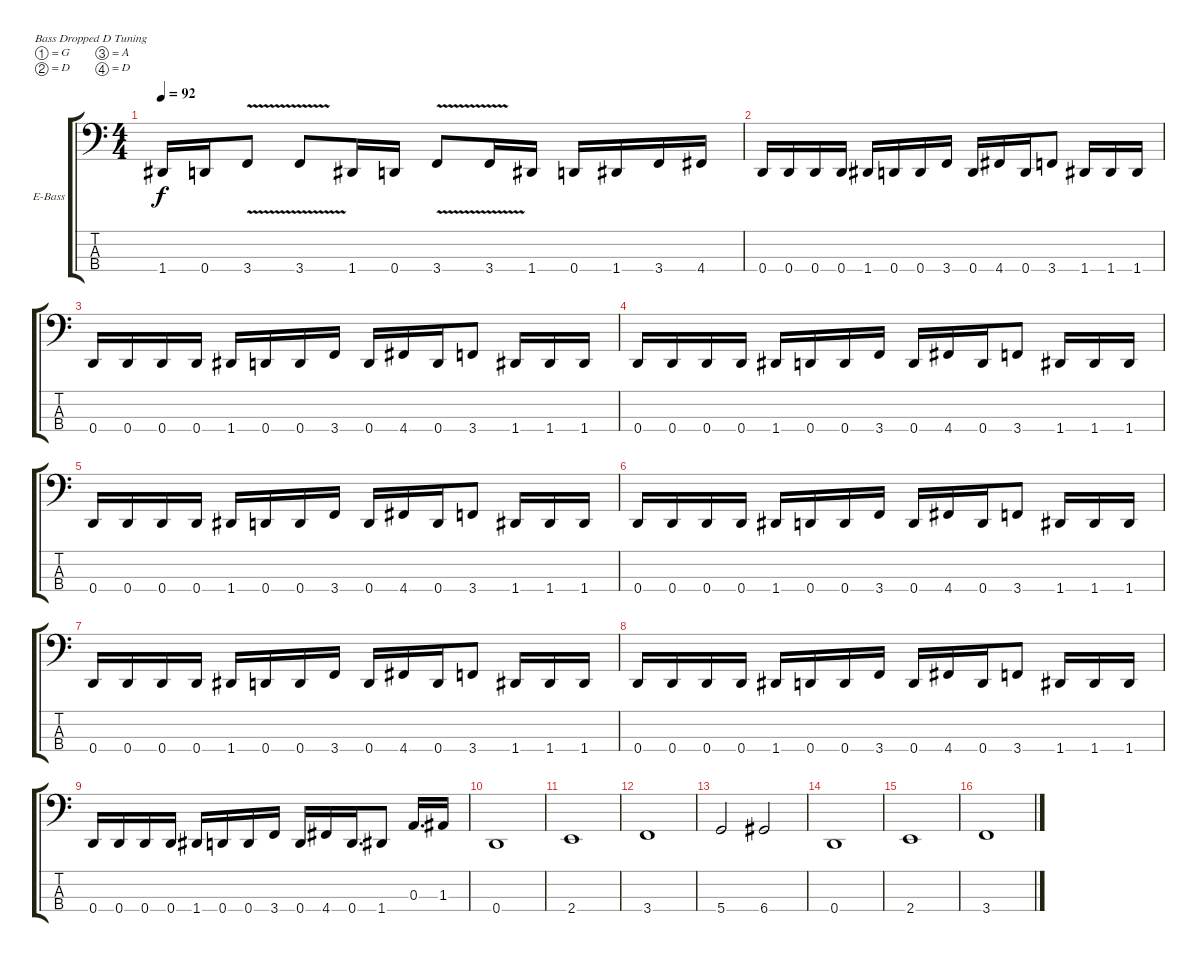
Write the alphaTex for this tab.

\bracketExtendMode groupsimilarinstruments
\firstSystemTrackNameOrientation horizontal
\otherSystemsTrackNameOrientation horizontal
\track ("John Campbell" "E-Bass") {instrument electricbasspick}
\staff {score tabs}
\tuning (G2 D2 A1 D1)
\ts (4 4)
\tempo 92
\clef f4
\ks c
1.4.16{dy f} 0.4.16 3.4{v}.8 3.4{v}.8 1.4.16 0.4.16 3.4{v}.8 3.4{v}.16 1.4.16 0.4.16 1.4.16 3.4.16 4.4.16 |
0.4.16 0.4.16 0.4.16 0.4.16 1.4.16 0.4.16 0.4.16 3.4.16 0.4.16 4.4.16 0.4.16 3.4.8 1.4.16 1.4.16 1.4.16 |
0.4.16 0.4.16 0.4.16 0.4.16 1.4.16 0.4.16 0.4.16 3.4.16 0.4.16 4.4.16 0.4.16 3.4.8 1.4.16 1.4.16 1.4.16 |
0.4.16 0.4.16 0.4.16 0.4.16 1.4.16 0.4.16 0.4.16 3.4.16 0.4.16 4.4.16 0.4.16 3.4.8 1.4.16 1.4.16 1.4.16 |
0.4.16 0.4.16 0.4.16 0.4.16 1.4.16 0.4.16 0.4.16 3.4.16 0.4.16 4.4.16 0.4.16 3.4.8 1.4.16 1.4.16 1.4.16 |
0.4.16 0.4.16 0.4.16 0.4.16 1.4.16 0.4.16 0.4.16 3.4.16 0.4.16 4.4.16 0.4.16 3.4.8 1.4.16 1.4.16 1.4.16 |
0.4.16 0.4.16 0.4.16 0.4.16 1.4.16 0.4.16 0.4.16 3.4.16 0.4.16 4.4.16 0.4.16 3.4.8 1.4.16 1.4.16 1.4.16 |
0.4.16 0.4.16 0.4.16 0.4.16 1.4.16 0.4.16 0.4.16 3.4.16 0.4.16 4.4.16 0.4.16 3.4.8 1.4.16 1.4.16 1.4.16 |
0.4.16 0.4.16 0.4.16 0.4.16 1.4.16 0.4.16 0.4.16 3.4.16 0.4.16 4.4.16 0.4.16{d} 1.4.8 0.3.16{d} 1.3.16 |
0.4.1 |
2.4.1 |
3.4.1 |
5.4.2 6.4.2 |
0.4.1 |
2.4.1 |
3.4.1
